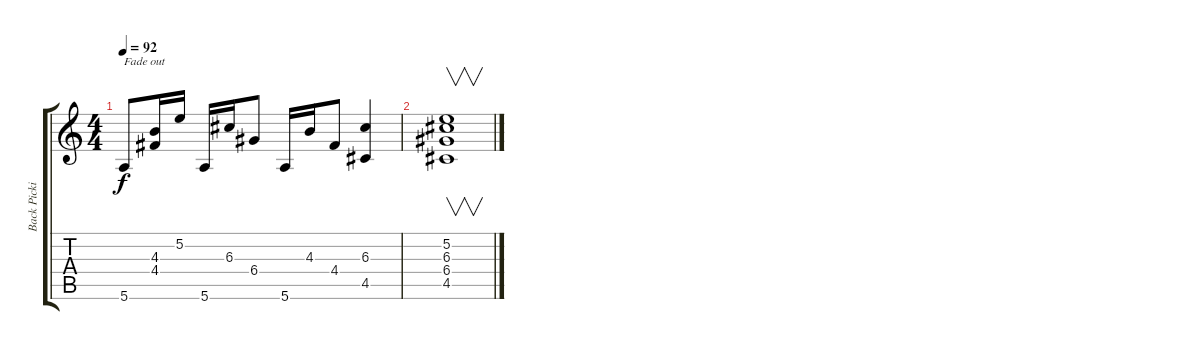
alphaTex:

\track ("Back Picking" "Back Picki") {instrument acousticguitarnylon}
\staff {score tabs}
\tuning (E4 B3 G3 D3 A2 E2) {hide}
\ts (4 4)
\tempo 92
\clef g2
\ks c
5.6.8{txt "Fade out" dy f} (4.3 4.4).16 5.2.16 5.6.16 6.3.16 6.4.8 5.6.16 4.3.16 4.4.8 (6.3 4.5).4 |
(5.2 6.3 6.4 4.5).1{v}
